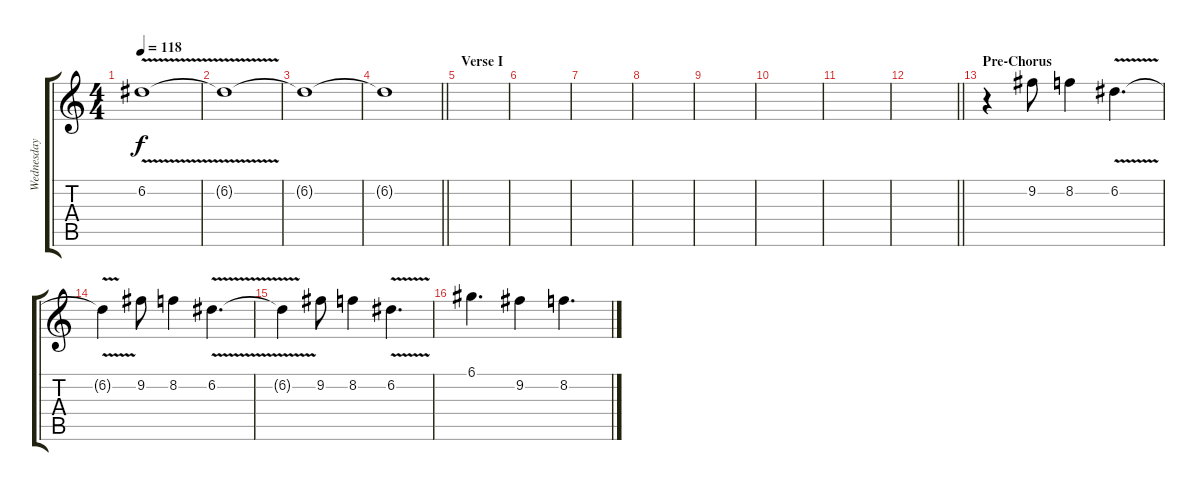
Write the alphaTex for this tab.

\track ("Wednesday 13/Lead" "Wednesday ") {instrument distortionguitar}
\staff {score tabs}
\tuning (D4 A3 F3 C3 G2 C2) {hide}
\ts (4 4)
\tempo 118
\clef g2
\ks c
6.2{v}.1{dy f} |
6.2{t}.1 |
6.2{t}.1 |
\barLineRight lightlight
6.2{t}.1 |
\section ("" "Verse I")
|
|
|
|
|
|
|
\barLineRight lightlight
|
\section ("" "Pre-Chorus")
r.4{volume 8} 9.2.8 8.2.4 6.2{v}.4{d} |
6.2{t}.4 9.2.8 8.2.4 6.2{v}.4{d} |
6.2{t}.4 9.2.8 8.2.4 6.2{v}.4{d} |
6.1.4{d} 9.2.4 8.2.4{d}
